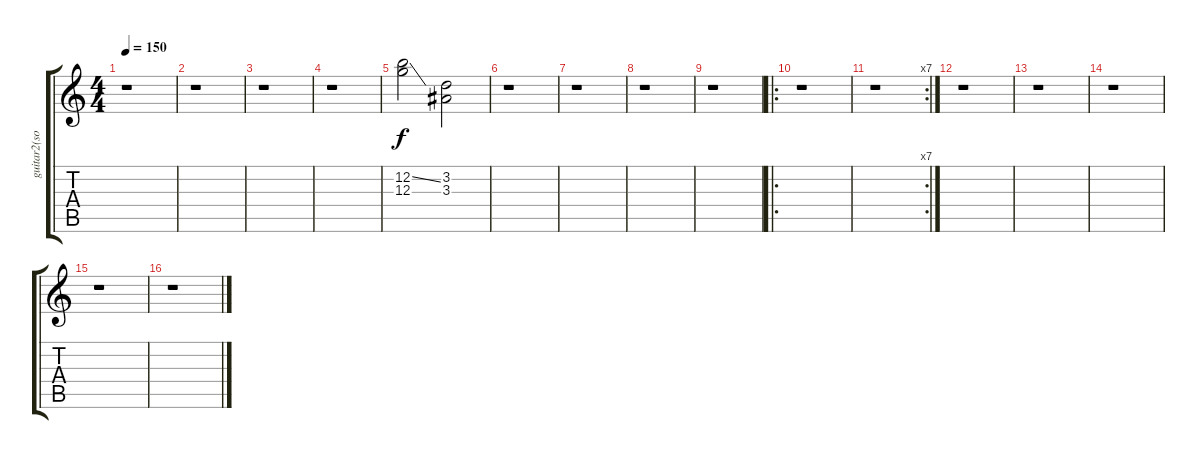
\track ("guitar2(solo)" "guitar2(so") {instrument distortionguitar}
\staff {score tabs}
\tuning (E4 B3 G3 D3 A2 E2) {hide}
\ts (4 4)
\tempo 150
\clef g2
\ks c
r.1{dy f} |
r.1 |
r.1 |
r.1 |
(12.2{ss} 12.3).2 (3.2 3.3).2 |
r.1 |
r.1 |
r.1 |
r.1 |
\ro
r.1 |
\rc 7
r.1 |
r.1 |
r.1 |
r.1 |
r.1 |
r.1
